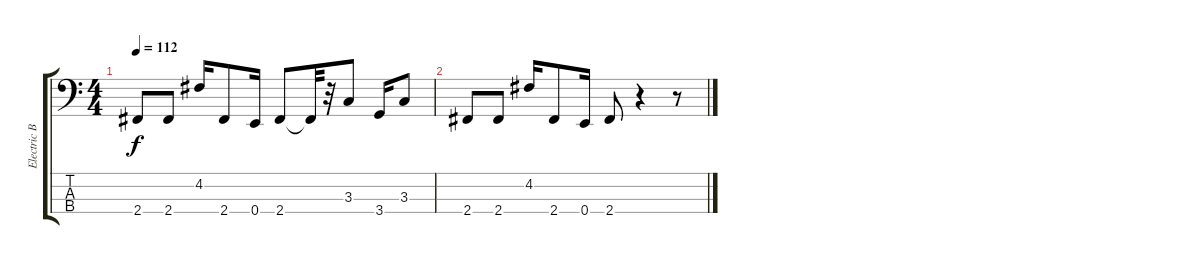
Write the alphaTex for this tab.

\track ("Electric Bass" "Electric B") {instrument electricbasspick}
\staff {score tabs}
\tuning (G2 D2 A1 E1) {hide}
\ts (4 4)
\tempo 112
\clef f4
\ks c
2.4.8{dy f} 2.4.8 4.2.16 2.4.8 0.4.16 2.4.8 2.4{t}.32 r.32 3.3.8 3.4.16 3.3.8 |
2.4.8 2.4.8 4.2.16 2.4.8 0.4.16 2.4.8 r.4 r.8
